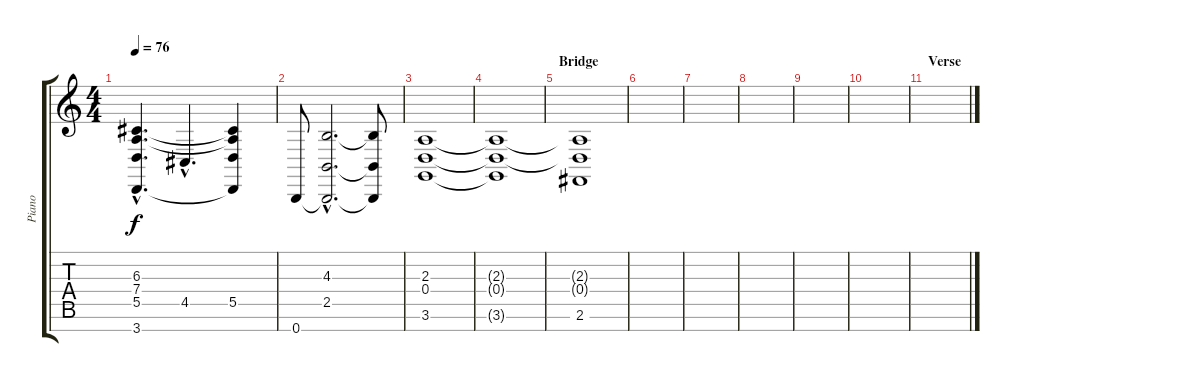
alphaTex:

\track ("Piano" "Piano") {instrument brightacousticpiano}
\staff {score tabs}
\tuning (E4 B3 G3 D3 A2 E2 B1) {hide}
\ts (4 4)
\tempo 76
\clef g2
\ks c
(6.3{hac} 7.4{hac} 5.5{hac} 3.7{hac}).4{d dy f} 4.5{hac}.4{d} (6.3{t} 7.4{t} 5.5 3.7{t}).4 |
0.7.8 (4.3{hac} 2.5{hac} 0.7{hac t}).2{d} (4.3{t} 2.5{t} 0.7{t}).8 |
(2.3 0.4 3.6).1 |
(2.3{t} 0.4{t} 3.6{t}).1 |
\section ("" "Bridge")
(2.3{t} 0.4{t} 2.6).1 |
|
|
|
|
|
\section ("" "Verse")
